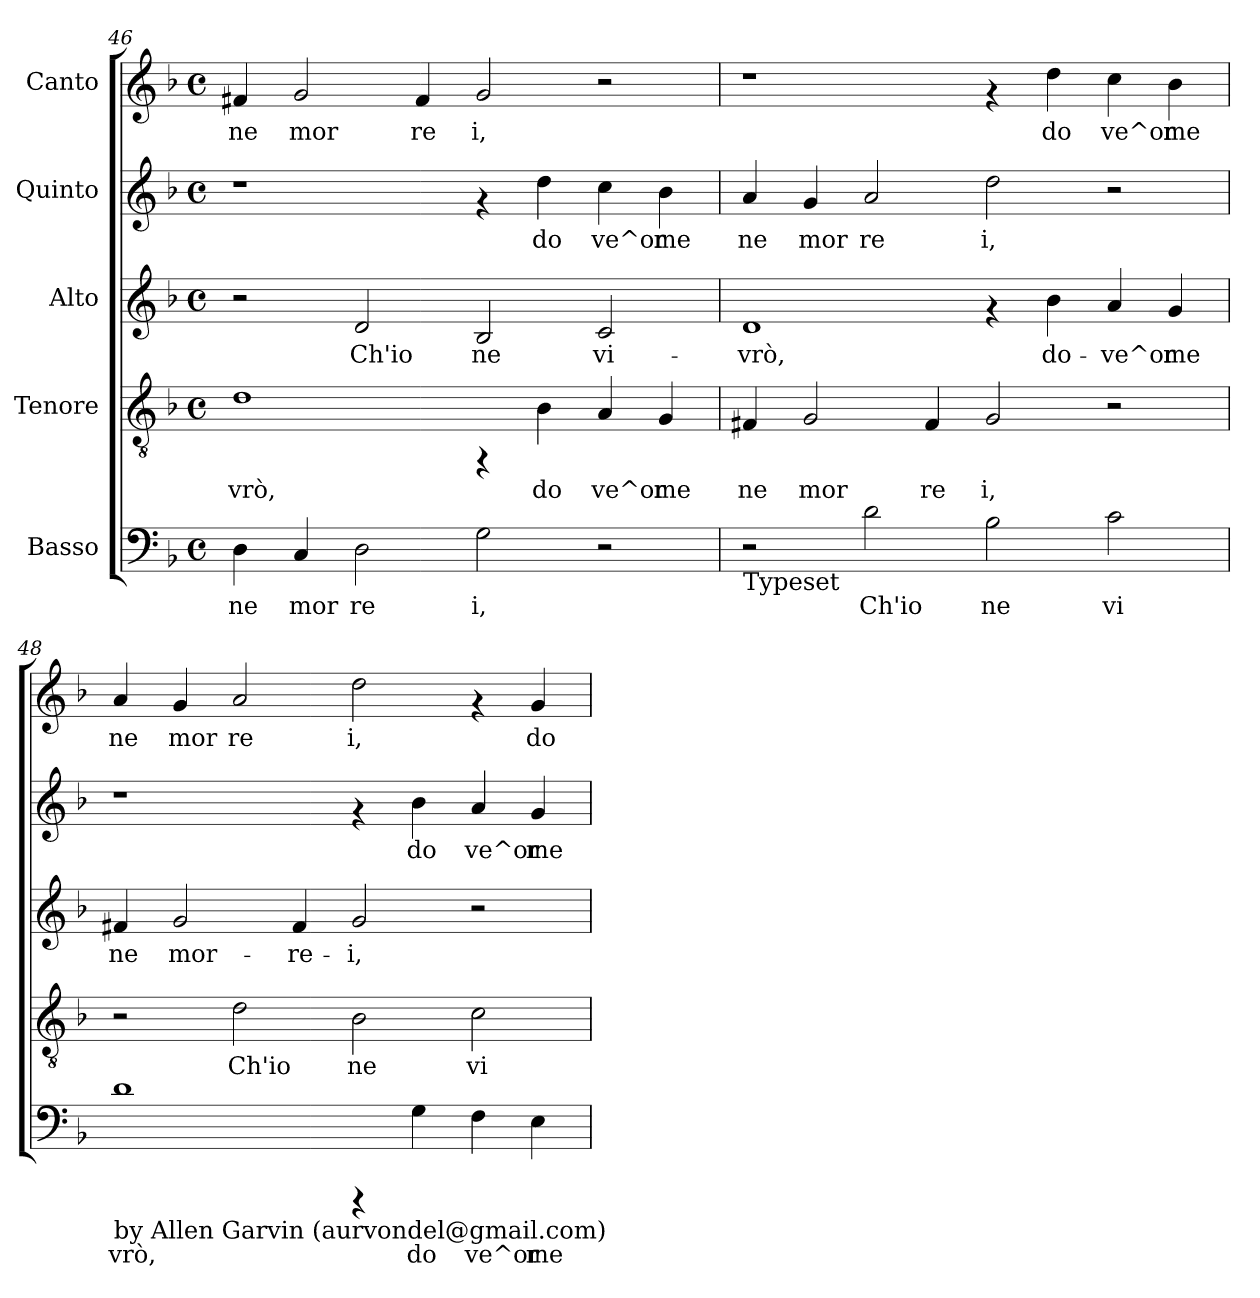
**kern	**text	**kern	**text	**kern	**text	**kern	**text	**kern	**text
*part5	*part5	*part4	*part4	*part3	*part3	*part2	*part2	*part1	*part1
*staff5	*staff5	*staff4	*staff4	*staff3	*staff3	*staff2	*staff2	*staff1	*staff1
*I"Basso	*	*I"Tenore	*	*I"Alto	*	*I"Quinto	*	*I"Canto	*
!!LO:PB:g=z
*clefF4	*	*clefGv2	*	*clefG2	*	*clefG2	*	*clefG2	*
*k[b-]	*	*k[b-]	*	*k[b-]	*	*k[b-]	*	*k[b-]	*
*F:	*	*F:	*	*F:	*	*F:	*	*F:	*
*M4/4	*	*M4/4	*	*M4/4	*	*M4/4	*	*M4/4	*
*met(c)	*	*met(c)	*	*met(c)	*	*met(c)	*	*met(c)	*
=46	=46	=46	=46	=46	=46	=46	=46	=46	=46
!	!LO:LY:b:cj	!	!LO:LY:b:cj	!	!	!	!	!	!LO:LY:b:cj
4D\	ne	1d	vrò,	2r	.	1r	.	4f#X/	ne
!	!LO:LY:b:cj	!	!	!	!	!	!	!	!LO:LY:b:cj
4C/	mor	.	.	.	.	.	.	2g/	mor
!	!LO:LY:b:cj	!	!	!	!LO:LY:b:cj	!	!	!	!
2D\	re	.	.	2d/	Ch'io	.	.	.	.
!	!	!	!	!	!	!	!	!	!LO:LY:b:cj
.	.	.	.	.	.	.	.	4f#/	re
!	!LO:LY:b:cj	!	!	!	!LO:LY:b:cj	!	!	!	!LO:LY:b:cj
2G\	i,	4rFF	.	2B-/	ne	4rf	.	2g/	i,
!	!	!	!LO:LY:b:cj	!	!	!	!LO:LY:b:cj	!	!
.	.	4B-\	do	.	.	4dd\	do	.	.
!	!	!	!LO:LY:b:cj	!	!LO:LY:b:cj	!	!LO:LY:b:cj	!	!
2r	.	4A/	ve^or	2c/	vi-	4cc\	ve^or	2r	.
!	!	!	!LO:LY:b:cj	!	!	!	!LO:LY:b:cj	!	!
.	.	4G/	me	.	.	4b-\	me	.	.
=47	=47	=47	=47	=47	=47	=47	=47	=47	=47
!LO:TX:b:t=Typeset	!	!	!	!	!	!	!	!	!
!	!	!	!LO:LY:b:cj	!	!LO:LY:b:cj	!	!LO:LY:b:cj	!	!
2r	.	4F#X/	ne	1d	-vrò,	4a/	ne	1r	.
!	!	!	!LO:LY:b:cj	!	!	!	!LO:LY:b:cj	!	!
.	.	2G/	mor	.	.	4g/	mor	.	.
!	!LO:LY:b:cj	!	!	!	!	!	!LO:LY:b:cj	!	!
2d\	Ch'io	.	.	.	.	2a/	re	.	.
!	!	!	!LO:LY:b:cj	!	!	!	!	!	!
.	.	4F#/	re	.	.	.	.	.	.
!	!LO:LY:b:cj	!	!LO:LY:b:cj	!	!	!	!LO:LY:b:cj	!	!
2B-\	ne	2G/	i,	4rf	.	2dd\	i,	4rf	.
!	!	!	!	!	!LO:LY:b:cj	!	!	!	!LO:LY:b:cj
.	.	.	.	4b-\	do-	.	.	4dd\	do
!	!LO:LY:b:cj	!	!	!	!LO:LY:b:cj	!	!	!	!LO:LY:b:cj
2c\	vi	2r	.	4a/	-ve^or	2r	.	4cc\	ve^or
!	!	!	!	!	!LO:LY:b:cj	!	!	!	!LO:LY:b:cj
.	.	.	.	4g/	me	.	.	4b-\	me
=48	=48	=48	=48	=48	=48	=48	=48	=48	=48
!LO:TX:b:t=by Allen Garvin (aurvondel@gmail.com)	!	!	!	!	!	!	!	!	!
!	!LO:LY:b:cj	!	!	!	!LO:LY:b:cj	!	!	!	!LO:LY:b:cj
1d	vrò,	2r	.	4f#X/	ne	1r	.	4a/	ne
!	!	!	!	!	!LO:LY:b:cj	!	!	!	!LO:LY:b:cj
.	.	.	.	2g/	mor-	.	.	4g/	mor
!	!	!	!LO:LY:b:cj	!	!	!	!	!	!LO:LY:b:cj
.	.	2d\	Ch'io	.	.	.	.	2a/	re
!	!	!	!	!	!LO:LY:b:cj	!	!	!	!
.	.	.	.	4f#/	-re-	.	.	.	.
!	!	!	!LO:LY:b:cj	!	!LO:LY:b:cj	!	!	!	!LO:LY:b:cj
4rCCC	.	2B-\	ne	2g/	-i,	4rf	.	2dd\	i,
!	!LO:LY:b:cj	!	!	!	!	!	!LO:LY:b:cj	!	!
4G\	do	.	.	.	.	4b-\	do	.	.
!	!LO:LY:b:cj	!	!LO:LY:b:cj	!	!	!	!LO:LY:b:cj	!	!
4F\	ve^or	2c\	vi	2r	.	4a/	ve^or	4rf	.
!	!LO:LY:b:cj	!	!	!	!	!	!LO:LY:b:cj	!	!LO:LY:b:cj
4E\	me	.	.	.	.	4g/	me	4g/	do
=	=	=	=	=	=	=	=	=	=
*-	*-	*-	*-	*-	*-	*-	*-	*-	*-
